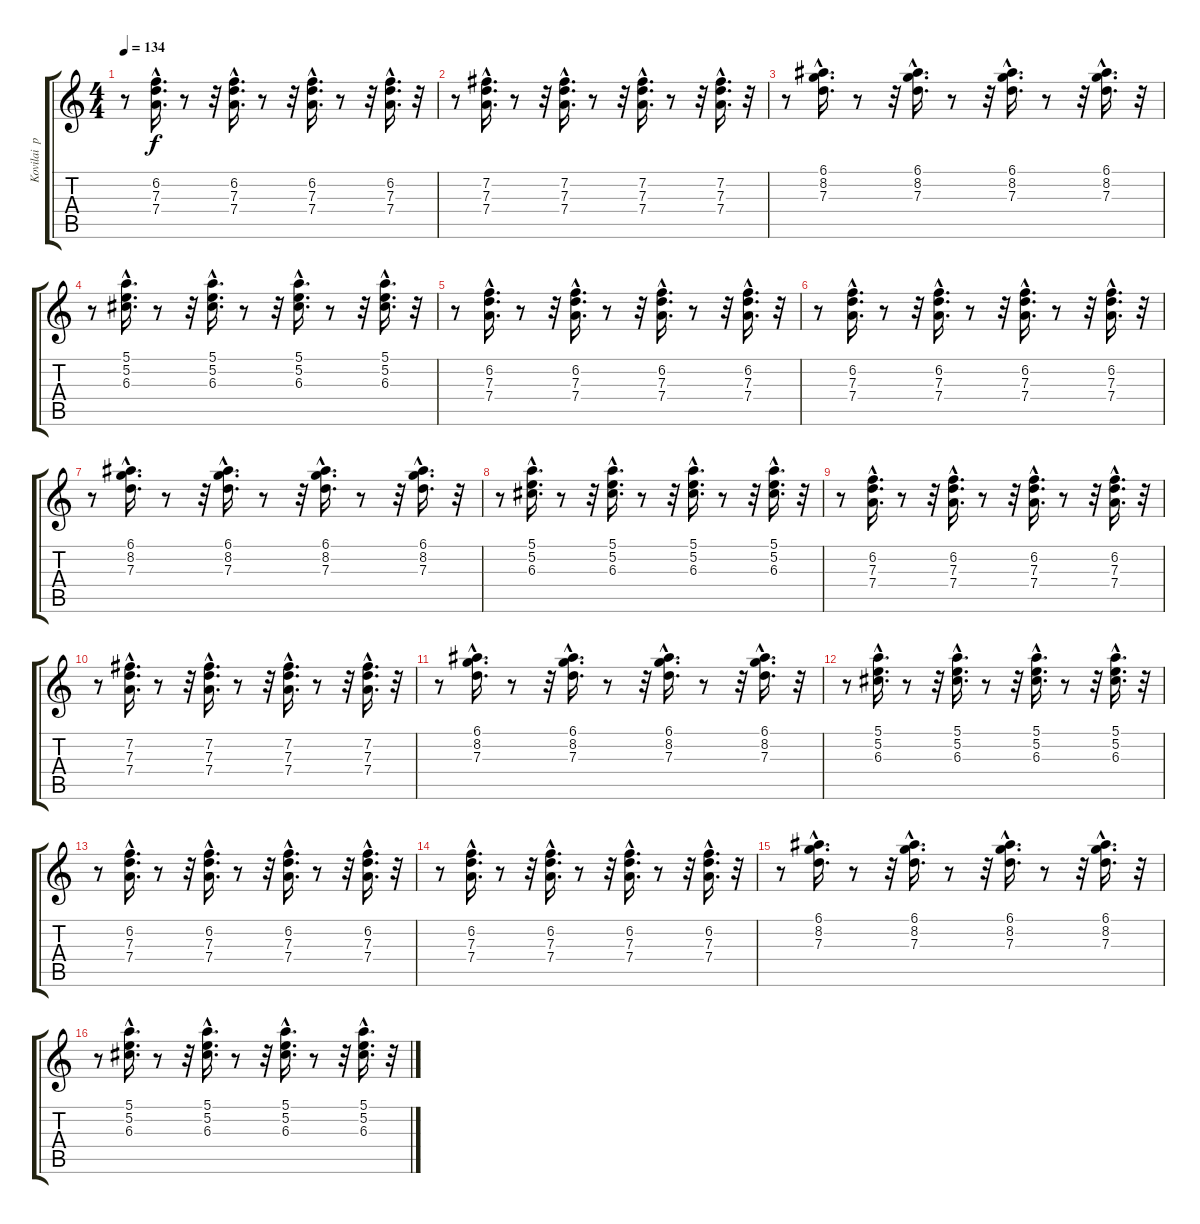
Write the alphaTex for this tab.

\track ("Kovilai  po tihonechky:" "Kovilai  p") {instrument acousticguitarsteel}
\staff {score tabs}
\tuning (E4 B3 G3 D3 A2 E2) {hide}
\ts (4 4)
\tempo 134
\clef g2
\ks c
r.8{dy f} (6.2{hac} 7.3{hac} 7.4{hac}).16{d} r.8 r.32 (6.2{hac} 7.3{hac} 7.4{hac}).16{d} r.8 r.32 (6.2{hac} 7.3{hac} 7.4{hac}).16{d} r.8 r.32 (6.2{hac} 7.3{hac} 7.4{hac}).16{d} r.32 |
r.8 (7.2{hac} 7.3{hac} 7.4{hac}).16{d} r.8 r.32 (7.2{hac} 7.3{hac} 7.4{hac}).16{d} r.8 r.32 (7.2{hac} 7.3{hac} 7.4{hac}).16{d} r.8 r.32 (7.2{hac} 7.3{hac} 7.4{hac}).16{d} r.32 |
r.8 (6.1{hac} 8.2{hac} 7.3{hac}).16{d} r.8 r.32 (6.1{hac} 8.2{hac} 7.3{hac}).16{d} r.8 r.32 (6.1{hac} 8.2{hac} 7.3{hac}).16{d} r.8 r.32 (6.1{hac} 8.2{hac} 7.3{hac}).16{d} r.32 |
r.8 (5.1{hac} 5.2{hac} 6.3{hac}).16{d} r.8 r.32 (5.1{hac} 5.2{hac} 6.3{hac}).16{d} r.8 r.32 (5.1{hac} 5.2{hac} 6.3{hac}).16{d} r.8 r.32 (5.1{hac} 5.2{hac} 6.3{hac}).16{d} r.32 |
r.8 (6.2{hac} 7.3{hac} 7.4{hac}).16{d} r.8 r.32 (6.2{hac} 7.3{hac} 7.4{hac}).16{d} r.8 r.32 (6.2{hac} 7.3{hac} 7.4{hac}).16{d} r.8 r.32 (6.2{hac} 7.3{hac} 7.4{hac}).16{d} r.32 |
r.8 (6.2{hac} 7.3{hac} 7.4{hac}).16{d} r.8 r.32 (6.2{hac} 7.3{hac} 7.4{hac}).16{d} r.8 r.32 (6.2{hac} 7.3{hac} 7.4{hac}).16{d} r.8 r.32 (6.2{hac} 7.3{hac} 7.4{hac}).16{d} r.32 |
r.8 (6.1{hac} 8.2{hac} 7.3{hac}).16{d} r.8 r.32 (6.1{hac} 8.2{hac} 7.3{hac}).16{d} r.8 r.32 (6.1{hac} 8.2{hac} 7.3{hac}).16{d} r.8 r.32 (6.1{hac} 8.2{hac} 7.3{hac}).16{d} r.32 |
r.8 (5.1{hac} 5.2{hac} 6.3{hac}).16{d} r.8 r.32 (5.1{hac} 5.2{hac} 6.3{hac}).16{d} r.8 r.32 (5.1{hac} 5.2{hac} 6.3{hac}).16{d} r.8 r.32 (5.1{hac} 5.2{hac} 6.3{hac}).16{d} r.32 |
r.8 (6.2{hac} 7.3{hac} 7.4{hac}).16{d} r.8 r.32 (6.2{hac} 7.3{hac} 7.4{hac}).16{d} r.8 r.32 (6.2{hac} 7.3{hac} 7.4{hac}).16{d} r.8 r.32 (6.2{hac} 7.3{hac} 7.4{hac}).16{d} r.32 |
r.8 (7.2{hac} 7.3{hac} 7.4{hac}).16{d} r.8 r.32 (7.2{hac} 7.3{hac} 7.4{hac}).16{d} r.8 r.32 (7.2{hac} 7.3{hac} 7.4{hac}).16{d} r.8 r.32 (7.2{hac} 7.3{hac} 7.4{hac}).16{d} r.32 |
r.8 (6.1{hac} 8.2{hac} 7.3{hac}).16{d} r.8 r.32 (6.1{hac} 8.2{hac} 7.3{hac}).16{d} r.8 r.32 (6.1{hac} 8.2{hac} 7.3{hac}).16{d} r.8 r.32 (6.1{hac} 8.2{hac} 7.3{hac}).16{d} r.32 |
r.8 (5.1{hac} 5.2{hac} 6.3{hac}).16{d} r.8 r.32 (5.1{hac} 5.2{hac} 6.3{hac}).16{d} r.8 r.32 (5.1{hac} 5.2{hac} 6.3{hac}).16{d} r.8 r.32 (5.1{hac} 5.2{hac} 6.3{hac}).16{d} r.32 |
r.8 (6.2{hac} 7.3{hac} 7.4{hac}).16{d} r.8 r.32 (6.2{hac} 7.3{hac} 7.4{hac}).16{d} r.8 r.32 (6.2{hac} 7.3{hac} 7.4{hac}).16{d} r.8 r.32 (6.2{hac} 7.3{hac} 7.4{hac}).16{d} r.32 |
r.8 (6.2{hac} 7.3{hac} 7.4{hac}).16{d} r.8 r.32 (6.2{hac} 7.3{hac} 7.4{hac}).16{d} r.8 r.32 (6.2{hac} 7.3{hac} 7.4{hac}).16{d} r.8 r.32 (6.2{hac} 7.3{hac} 7.4{hac}).16{d} r.32 |
r.8 (6.1{hac} 8.2{hac} 7.3{hac}).16{d} r.8 r.32 (6.1{hac} 8.2{hac} 7.3{hac}).16{d} r.8 r.32 (6.1{hac} 8.2{hac} 7.3{hac}).16{d} r.8 r.32 (6.1{hac} 8.2{hac} 7.3{hac}).16{d} r.32 |
r.8 (5.1{hac} 5.2{hac} 6.3{hac}).16{d} r.8 r.32 (5.1{hac} 5.2{hac} 6.3{hac}).16{d} r.8 r.32 (5.1{hac} 5.2{hac} 6.3{hac}).16{d} r.8 r.32 (5.1{hac} 5.2{hac} 6.3{hac}).16{d} r.32
